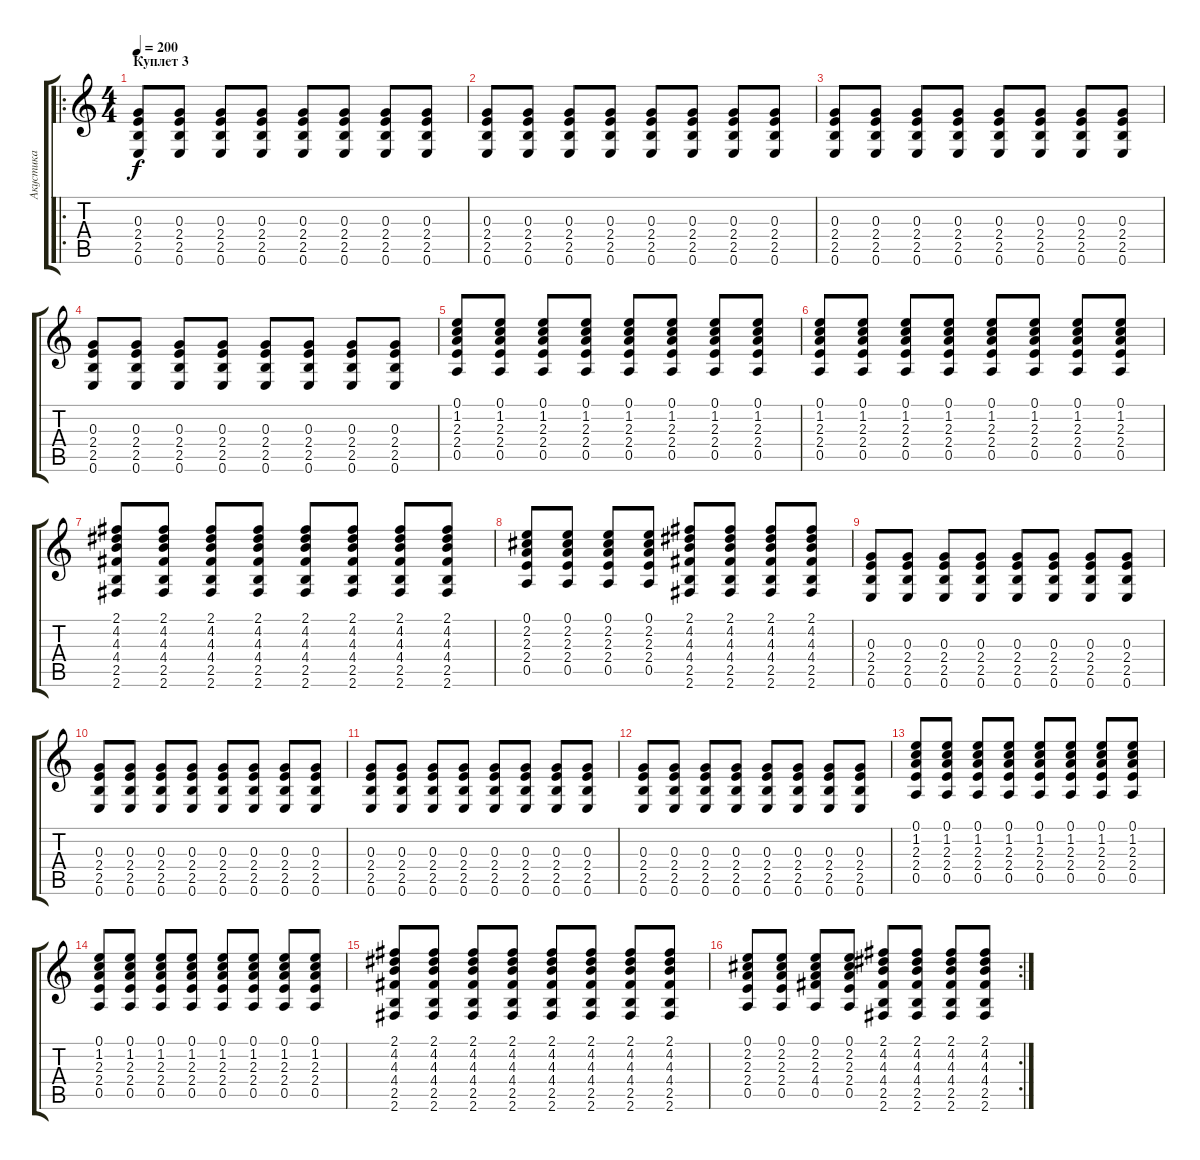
\track ("Акустика" "Акустика") {instrument acousticguitarnylon}
\staff {score tabs}
\tuning (E4 B3 G3 D3 A2 E2) {hide}
\ro
\ts (4 4)
\section ("" "Куплет 3")
\tempo 200
\clef g2
\ks c
(0.3 2.4 2.5 0.6).8{dy f} (0.3 2.4 2.5 0.6).8 (0.3 2.4 2.5 0.6).8 (0.3 2.4 2.5 0.6).8 (0.3 2.4 2.5 0.6).8 (0.3 2.4 2.5 0.6).8 (0.3 2.4 2.5 0.6).8 (0.3 2.4 2.5 0.6).8 |
(0.3 2.4 2.5 0.6).8 (0.3 2.4 2.5 0.6).8 (0.3 2.4 2.5 0.6).8 (0.3 2.4 2.5 0.6).8 (0.3 2.4 2.5 0.6).8 (0.3 2.4 2.5 0.6).8 (0.3 2.4 2.5 0.6).8 (0.3 2.4 2.5 0.6).8 |
(0.3 2.4 2.5 0.6).8 (0.3 2.4 2.5 0.6).8 (0.3 2.4 2.5 0.6).8 (0.3 2.4 2.5 0.6).8 (0.3 2.4 2.5 0.6).8 (0.3 2.4 2.5 0.6).8 (0.3 2.4 2.5 0.6).8 (0.3 2.4 2.5 0.6).8 |
(0.3 2.4 2.5 0.6).8 (0.3 2.4 2.5 0.6).8 (0.3 2.4 2.5 0.6).8 (0.3 2.4 2.5 0.6).8 (0.3 2.4 2.5 0.6).8 (0.3 2.4 2.5 0.6).8 (0.3 2.4 2.5 0.6).8 (0.3 2.4 2.5 0.6).8 |
(0.1 1.2 2.3 2.4 0.5).8 (0.1 1.2 2.3 2.4 0.5).8 (0.1 1.2 2.3 2.4 0.5).8 (0.1 1.2 2.3 2.4 0.5).8 (0.1 1.2 2.3 2.4 0.5).8 (0.1 1.2 2.3 2.4 0.5).8 (0.1 1.2 2.3 2.4 0.5).8 (0.1 1.2 2.3 2.4 0.5).8 |
(0.1 1.2 2.3 2.4 0.5).8 (0.1 1.2 2.3 2.4 0.5).8 (0.1 1.2 2.3 2.4 0.5).8 (0.1 1.2 2.3 2.4 0.5).8 (0.1 1.2 2.3 2.4 0.5).8 (0.1 1.2 2.3 2.4 0.5).8 (0.1 1.2 2.3 2.4 0.5).8 (0.1 1.2 2.3 2.4 0.5).8 |
(2.1 4.2 4.3 4.4 2.5 2.6).8 (2.1 4.2 4.3 4.4 2.5 2.6).8 (2.1 4.2 4.3 4.4 2.5 2.6).8 (2.1 4.2 4.3 4.4 2.5 2.6).8 (2.1 4.2 4.3 4.4 2.5 2.6).8 (2.1 4.2 4.3 4.4 2.5 2.6).8 (2.1 4.2 4.3 4.4 2.5 2.6).8 (2.1 4.2 4.3 4.4 2.5 2.6).8 |
(0.1 2.2 2.3 2.4 0.5).8 (0.1 2.2 2.3 2.4 0.5).8 (0.1 2.2 2.3 2.4 0.5).8 (0.1 2.2 2.3 2.4 0.5).8 (2.1 4.2 4.3 4.4 2.5 2.6).8 (2.1 4.2 4.3 4.4 2.5 2.6).8 (2.1 4.2 4.3 4.4 2.5 2.6).8 (2.1 4.2 4.3 4.4 2.5 2.6).8 |
(0.3 2.4 2.5 0.6).8 (0.3 2.4 2.5 0.6).8 (0.3 2.4 2.5 0.6).8 (0.3 2.4 2.5 0.6).8 (0.3 2.4 2.5 0.6).8 (0.3 2.4 2.5 0.6).8 (0.3 2.4 2.5 0.6).8 (0.3 2.4 2.5 0.6).8 |
(0.3 2.4 2.5 0.6).8 (0.3 2.4 2.5 0.6).8 (0.3 2.4 2.5 0.6).8 (0.3 2.4 2.5 0.6).8 (0.3 2.4 2.5 0.6).8 (0.3 2.4 2.5 0.6).8 (0.3 2.4 2.5 0.6).8 (0.3 2.4 2.5 0.6).8 |
(0.3 2.4 2.5 0.6).8 (0.3 2.4 2.5 0.6).8 (0.3 2.4 2.5 0.6).8 (0.3 2.4 2.5 0.6).8 (0.3 2.4 2.5 0.6).8 (0.3 2.4 2.5 0.6).8 (0.3 2.4 2.5 0.6).8 (0.3 2.4 2.5 0.6).8 |
(0.3 2.4 2.5 0.6).8 (0.3 2.4 2.5 0.6).8 (0.3 2.4 2.5 0.6).8 (0.3 2.4 2.5 0.6).8 (0.3 2.4 2.5 0.6).8 (0.3 2.4 2.5 0.6).8 (0.3 2.4 2.5 0.6).8 (0.3 2.4 2.5 0.6).8 |
(0.1 1.2 2.3 2.4 0.5).8 (0.1 1.2 2.3 2.4 0.5).8 (0.1 1.2 2.3 2.4 0.5).8 (0.1 1.2 2.3 2.4 0.5).8 (0.1 1.2 2.3 2.4 0.5).8 (0.1 1.2 2.3 2.4 0.5).8 (0.1 1.2 2.3 2.4 0.5).8 (0.1 1.2 2.3 2.4 0.5).8 |
(0.1 1.2 2.3 2.4 0.5).8 (0.1 1.2 2.3 2.4 0.5).8 (0.1 1.2 2.3 2.4 0.5).8 (0.1 1.2 2.3 2.4 0.5).8 (0.1 1.2 2.3 2.4 0.5).8 (0.1 1.2 2.3 2.4 0.5).8 (0.1 1.2 2.3 2.4 0.5).8 (0.1 1.2 2.3 2.4 0.5).8 |
(2.1 4.2 4.3 4.4 2.5 2.6).8 (2.1 4.2 4.3 4.4 2.5 2.6).8 (2.1 4.2 4.3 4.4 2.5 2.6).8 (2.1 4.2 4.3 4.4 2.5 2.6).8 (2.1 4.2 4.3 4.4 2.5 2.6).8 (2.1 4.2 4.3 4.4 2.5 2.6).8 (2.1 4.2 4.3 4.4 2.5 2.6).8 (2.1 4.2 4.3 4.4 2.5 2.6).8 |
\rc 2
(0.1 2.2 2.3 2.4 0.5).8 (0.1 2.2 2.3 2.4 0.5).8 (0.1 2.2 2.3 4.4 0.5).8 (0.1 2.2 2.3 2.4 0.5).8 (2.1 4.2 4.3 4.4 2.5 2.6).8 (2.1 4.2 4.3 4.4 2.5 2.6).8 (2.1 4.2 4.3 4.4 2.5 2.6).8 (2.1 4.2 4.3 4.4 2.5 2.6).8
